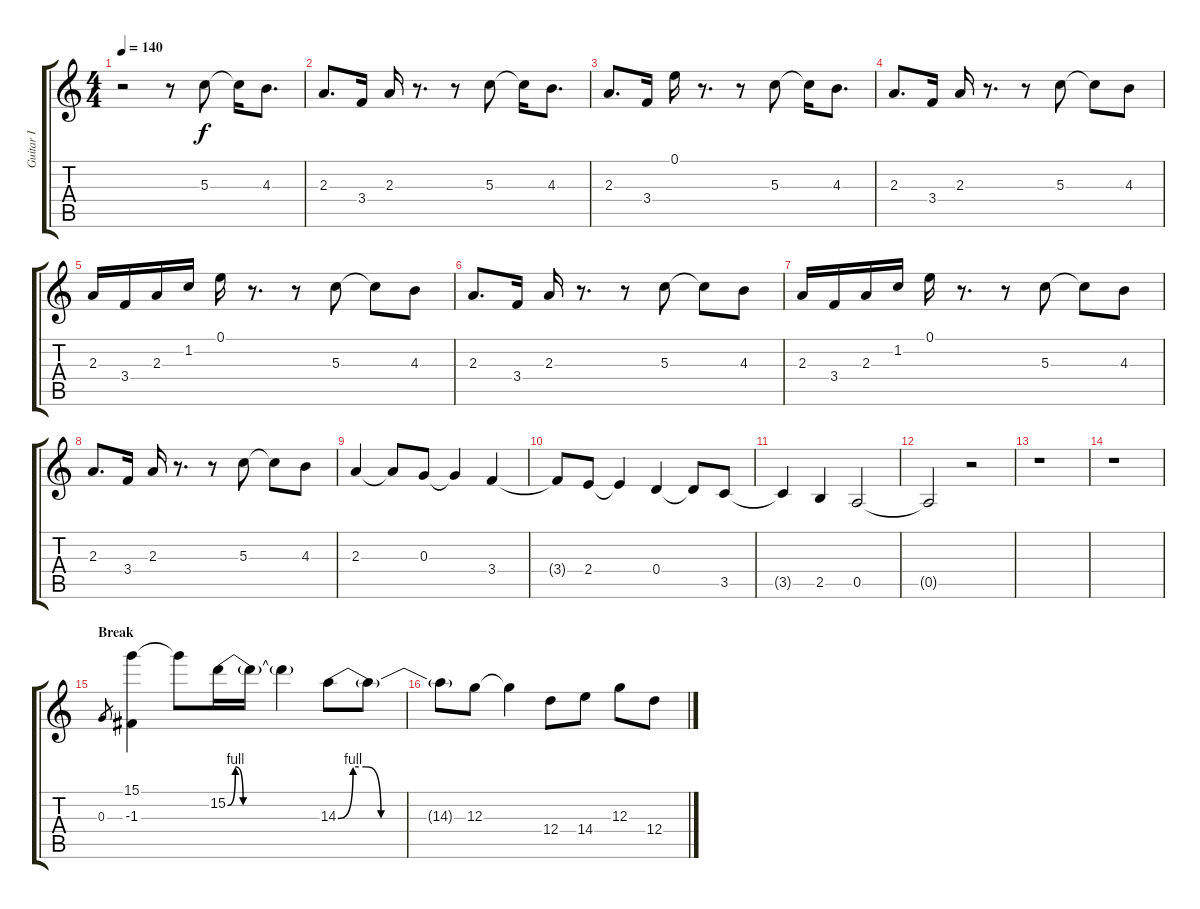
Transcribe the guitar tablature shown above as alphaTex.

\track ("Guitar I" "Guitar I") {instrument overdrivenguitar}
\staff {score tabs}
\tuning (E4 B3 G3 D3 A2 E2) {hide}
\ts (4 4)
\tempo 140
\clef g2
\ks c
r.2{dy f} r.8 5.3.8 5.3{t}.16 4.3.8{d} |
2.3.8{d} 3.4.16 2.3.16 r.8{d} r.8 5.3.8 5.3{t}.16 4.3.8{d} |
2.3.8{d} 3.4.16 0.1.16 r.8{d} r.8 5.3.8 5.3{t}.16 4.3.8{d} |
2.3.8{d} 3.4.16 2.3.16 r.8{d} r.8 5.3.8 5.3{t}.8 4.3.8 |
2.3.16 3.4.16 2.3.16 1.2.16 0.1.16 r.8{d} r.8 5.3.8 5.3{t}.8 4.3.8 |
2.3.8{d} 3.4.16 2.3.16 r.8{d} r.8 5.3.8 5.3{t}.8 4.3.8 |
2.3.16 3.4.16 2.3.16 1.2.16 0.1.16 r.8{d} r.8 5.3.8 5.3{t}.8 4.3.8 |
2.3.8{d} 3.4.16 2.3.16 r.8{d} r.8 5.3.8 5.3{t}.8 4.3.8 |
2.3.4 2.3{t}.8 0.3.8 0.3{t}.4 3.4.4 |
3.4{t}.8 2.4.8 2.4{t}.4 0.4.4 0.4{t}.8 3.5.8 |
3.5{t}.4 2.5.4 0.5.2 |
0.5{t}.2 r.2 |
r.1 |
r.1 |
\section ("" "Break")
0.3.8{gr} (15.1 -1.3).4 15.1{t}.8 15.2{be (custom 0 0 5 4 10 0 60 0)}.16 15.2{t}.16 15.2{t}.4 14.3{be (custom 0 0 7 4 13 4 20 0 60 0)}.8 14.3{t}.8 |
14.3{t}.8 12.3.8 12.3{t}.4 12.4.8 14.4.8 12.3.8 12.4.8
